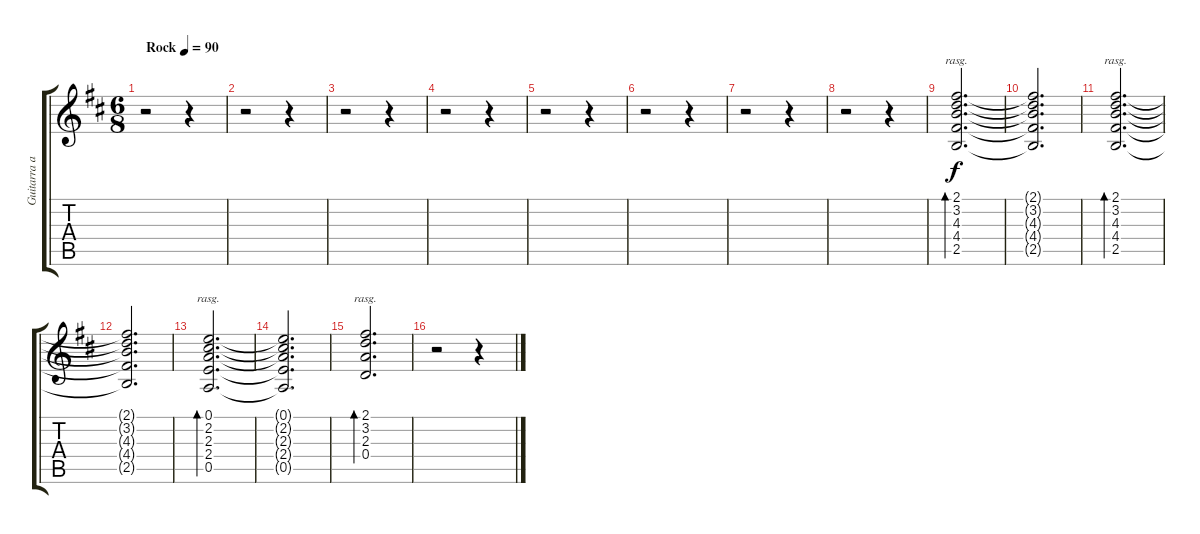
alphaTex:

\track ("Guitarra acustica" "Guitarra a") {instrument acousticguitarsteel}
\staff {score tabs}
\tuning (E4 B3 G3 D3 A2 E2) {hide}
\ts (6 8)
\tempo (90 "Rock")
\clef g2
\ks bminor
r.2{dy f instrument acousticguitarsteel} r.4 |
r.2 r.4 |
r.2 r.4 |
r.2 r.4 |
r.2 r.4 |
r.2 r.4 |
r.2 r.4 |
r.2 r.4 |
(2.1 3.2 4.3 4.4 2.5).2{d bd 240 rasg ii} |
(2.1{t} 3.2{t} 4.3{t} 4.4{t} 2.5{t}).2{d} |
(2.1 3.2 4.3 4.4 2.5).2{d bd 240 rasg ii} |
(2.1{t} 3.2{t} 4.3{t} 4.4{t} 2.5{t}).2{d} |
(0.1 2.2 2.3 2.4 0.5).2{d bd 240 rasg ii} |
(0.1{t} 2.2{t} 2.3{t} 2.4{t} 0.5{t}).2{d} |
(2.1 3.2 2.3 0.4).2{d bd 240 rasg ii} |
r.2 r.4
